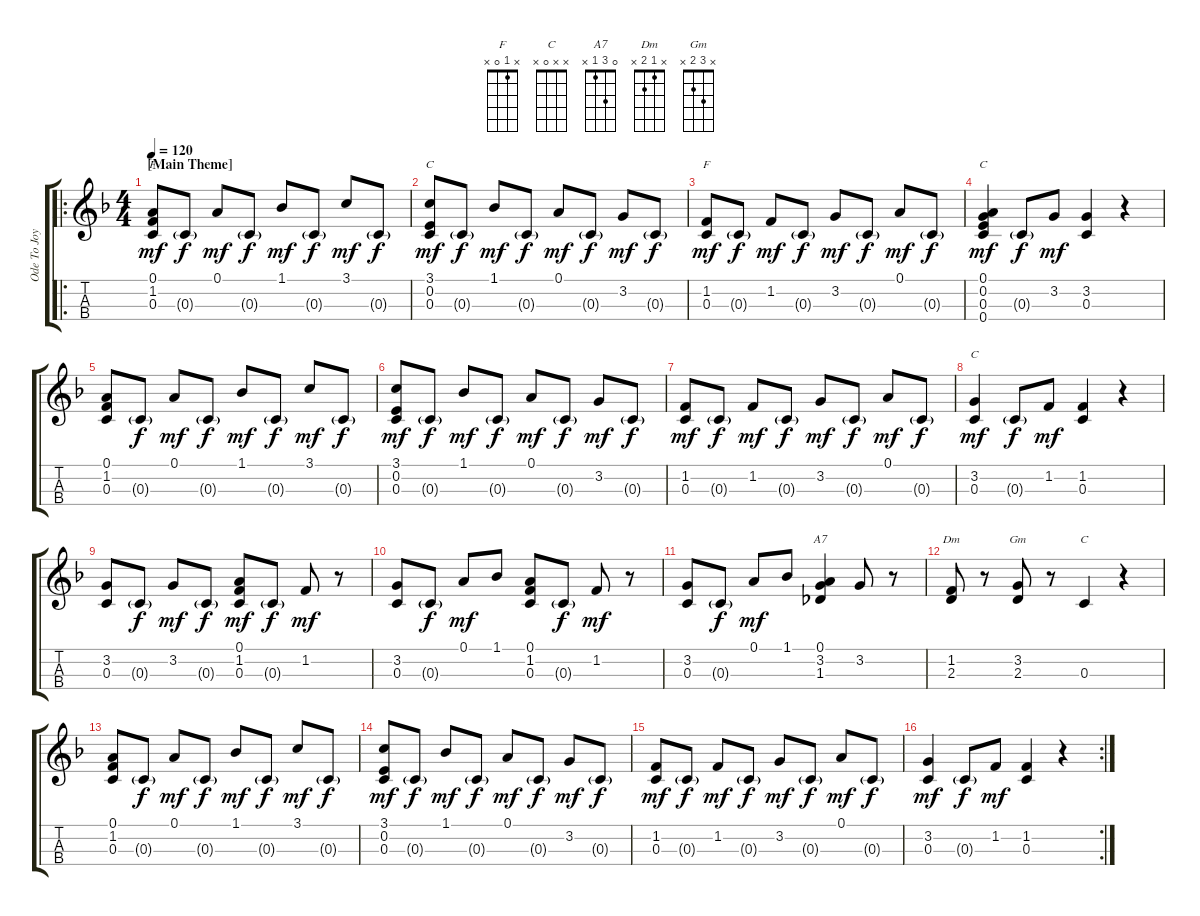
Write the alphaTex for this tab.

\track ("Ode To Joy" "Ode To Joy") {instrument shamisen}
\staff {score tabs}
\tuning (A4 E4 C4 G4) {hide}
\chord ("F" 0 1 0 x)
\chord ("C" 3 0 0 x)
\chord ("F" x 1 0 x)
\chord ("C" 0 0 0 0)
\chord ("C" x 3 0 x)
\chord ("A7" 0 3 1 x)
\chord ("Dm" x 1 2 x)
\chord ("Gm" x 3 2 x)
\chord ("C" x x 0 x)
\ro
\ts (4 4)
\section ("" "[Main Theme]")
\tempo 120
\clef g2
\ks f
(0.1 1.2 0.3).8{ch "F" dy mf} 0.3{g}.8{dy f} 0.1.8{dy mf} 0.3{g}.8{dy f} 1.1.8{dy mf} 0.3{g}.8{dy f} 3.1.8{dy mf} 0.3{g}.8{dy f} |
(3.1 0.2 0.3).8{ch "C" dy mf} 0.3{g}.8{dy f} 1.1.8{dy mf} 0.3{g}.8{dy f} 0.1.8{dy mf} 0.3{g}.8{dy f} 3.2.8{dy mf} 0.3{g}.8{dy f} |
(1.2 0.3).8{ch "F" dy mf} 0.3{g}.8{dy f} 1.2.8{dy mf} 0.3{g}.8{dy f} 3.2.8{dy mf} 0.3{g}.8{dy f} 0.1.8{dy mf} 0.3{g}.8{dy f} |
(0.1 0.2 0.3 0.4).4{ch "C" dy mf} 0.3{g}.8{dy f} 3.2.8{dy mf} (3.2 0.3).4 r.4 |
(0.1 1.2 0.3).8 0.3{g}.8{dy f} 0.1.8{dy mf} 0.3{g}.8{dy f} 1.1.8{dy mf} 0.3{g}.8{dy f} 3.1.8{dy mf} 0.3{g}.8{dy f} |
(3.1 0.2 0.3).8{dy mf} 0.3{g}.8{dy f} 1.1.8{dy mf} 0.3{g}.8{dy f} 0.1.8{dy mf} 0.3{g}.8{dy f} 3.2.8{dy mf} 0.3{g}.8{dy f} |
(1.2 0.3).8{dy mf} 0.3{g}.8{dy f} 1.2.8{dy mf} 0.3{g}.8{dy f} 3.2.8{dy mf} 0.3{g}.8{dy f} 0.1.8{dy mf} 0.3{g}.8{dy f} |
(3.2 0.3).4{ch "C" dy mf} 0.3{g}.8{dy f} 1.2.8{dy mf} (1.2 0.3).4 r.4 |
(3.2 0.3).8 0.3{g}.8{dy f} 3.2.8{dy mf} 0.3{g}.8{dy f} (0.1 1.2 0.3).8{dy mf} 0.3{g}.8{dy f} 1.2.8{dy mf} r.8 |
(3.2 0.3).8 0.3{g}.8{dy f} 0.1.8{dy mf} 1.1.8 (0.1 1.2 0.3).8 0.3{g}.8{dy f} 1.2.8{dy mf} r.8 |
(3.2 0.3).8 0.3{g}.8{dy f} 0.1.8{dy mf} 1.1.8 (0.1 3.2 1.3).4{ch "A7"} 3.2.8 r.8 |
(1.2 2.3).8{ch "Dm"} r.8 (3.2 2.3).8{ch "Gm"} r.8 0.3.4{ch "C"} r.4 |
(0.1 1.2 0.3).8 0.3{g}.8{dy f} 0.1.8{dy mf} 0.3{g}.8{dy f} 1.1.8{dy mf} 0.3{g}.8{dy f} 3.1.8{dy mf} 0.3{g}.8{dy f} |
(3.1 0.2 0.3).8{dy mf} 0.3{g}.8{dy f} 1.1.8{dy mf} 0.3{g}.8{dy f} 0.1.8{dy mf} 0.3{g}.8{dy f} 3.2.8{dy mf} 0.3{g}.8{dy f} |
(1.2 0.3).8{dy mf} 0.3{g}.8{dy f} 1.2.8{dy mf} 0.3{g}.8{dy f} 3.2.8{dy mf} 0.3{g}.8{dy f} 0.1.8{dy mf} 0.3{g}.8{dy f} |
\rc 2
(3.2 0.3).4{dy mf} 0.3{g}.8{dy f} 1.2.8{dy mf} (1.2 0.3).4 r.4
